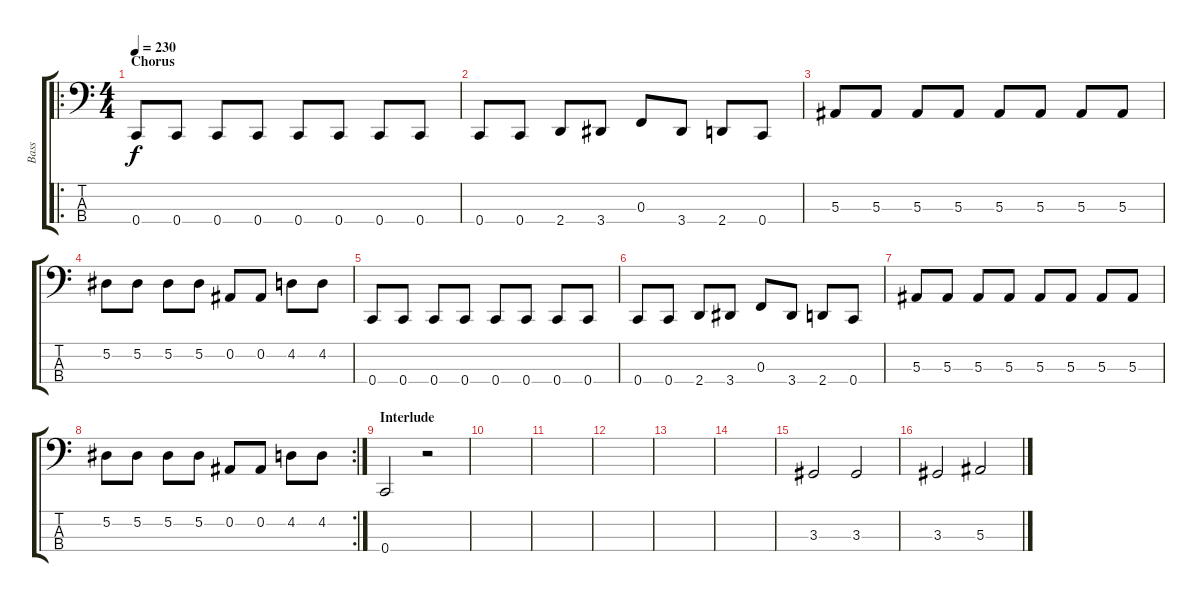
\track ("Bass" "Bass") {instrument electricbasspick}
\staff {score tabs}
\tuning (Eb2 Bb1 F1 C1) {hide}
\ro
\ts (4 4)
\section ("" "Chorus")
\tempo 230
\clef f4
\ks c
0.4.8{dy f} 0.4.8 0.4.8 0.4.8 0.4.8 0.4.8 0.4.8 0.4.8 |
0.4.8 0.4.8 2.4.8 3.4.8 0.3.8 3.4.8 2.4.8 0.4.8 |
5.3.8 5.3.8 5.3.8 5.3.8 5.3.8 5.3.8 5.3.8 5.3.8 |
5.2.8 5.2.8 5.2.8 5.2.8 0.2.8 0.2.8 4.2.8 4.2.8 |
0.4.8 0.4.8 0.4.8 0.4.8 0.4.8 0.4.8 0.4.8 0.4.8 |
0.4.8 0.4.8 2.4.8 3.4.8 0.3.8 3.4.8 2.4.8 0.4.8 |
5.3.8 5.3.8 5.3.8 5.3.8 5.3.8 5.3.8 5.3.8 5.3.8 |
\rc 2
5.2.8 5.2.8 5.2.8 5.2.8 0.2.8 0.2.8 4.2.8 4.2.8 |
\section ("" "Interlude")
0.4.2 r.2 |
|
|
|
|
|
3.3.2 3.3.2 |
3.3.2 5.3.2
